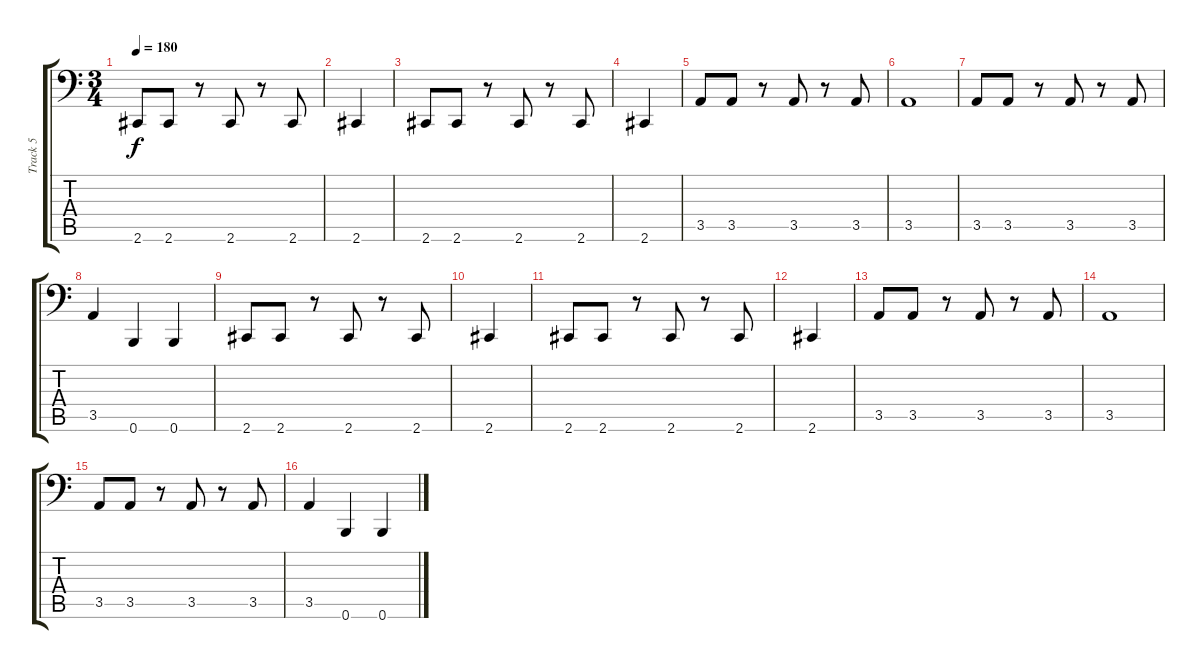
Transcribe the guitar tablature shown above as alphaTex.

\track ("Track 5" "Track 5") {instrument electricbassfinger}
\staff {score tabs}
\tuning (Db3 Ab2 E2 B1 Gb1 B0) {hide}
\ts (3 4)
\tempo 180
\clef f4
\ks c
2.6.8{dy f} 2.6.8 r.8 2.6.8 r.8 2.6.8 |
2.6.4 |
2.6.8 2.6.8 r.8 2.6.8 r.8 2.6.8 |
2.6.4 |
3.5.8 3.5.8 r.8 3.5.8 r.8 3.5.8 |
3.5.1 |
3.5.8 3.5.8 r.8 3.5.8 r.8 3.5.8 |
3.5.4 0.6.4 0.6.4 |
2.6.8 2.6.8 r.8 2.6.8 r.8 2.6.8 |
2.6.4 |
2.6.8 2.6.8 r.8 2.6.8 r.8 2.6.8 |
2.6.4 |
3.5.8 3.5.8 r.8 3.5.8 r.8 3.5.8 |
3.5.1 |
3.5.8 3.5.8 r.8 3.5.8 r.8 3.5.8 |
3.5.4 0.6.4 0.6.4
